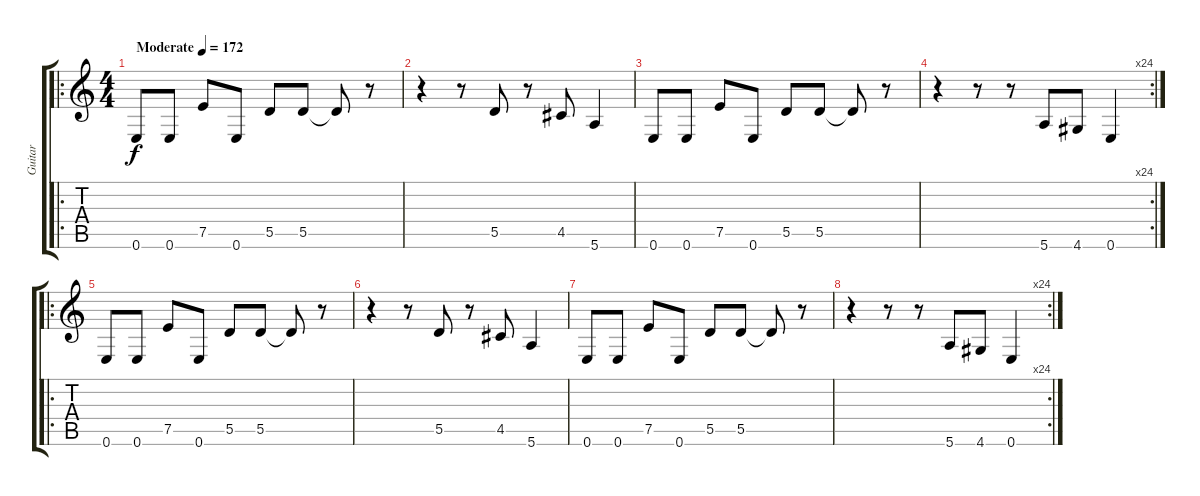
\track ("Guitar" "Guitar") {instrument distortionguitar}
\staff {score tabs}
\tuning (E4 B3 G3 D3 A2 E2) {hide}
\ro
\ts (4 4)
\tempo (172 "Moderate")
\clef g2
\ks c
0.6.8{dy f instrument distortionguitar} 0.6.8 7.5.8 0.6.8 5.5.8 5.5.8 5.5{t}.8 r.8 |
r.4 r.8 5.5.8 r.8 4.5.8 5.6.4 |
0.6.8 0.6.8 7.5.8 0.6.8 5.5.8 5.5.8 5.5{t}.8 r.8 |
\rc 24
r.4 r.8 r.8 5.6.8 4.6.8 0.6.4 |
\ro
0.6.8 0.6.8 7.5.8 0.6.8 5.5.8 5.5.8 5.5{t}.8 r.8 |
r.4 r.8 5.5.8 r.8 4.5.8 5.6.4 |
0.6.8 0.6.8 7.5.8 0.6.8 5.5.8 5.5.8 5.5{t}.8 r.8 |
\rc 24
r.4 r.8 r.8 5.6.8 4.6.8 0.6.4
